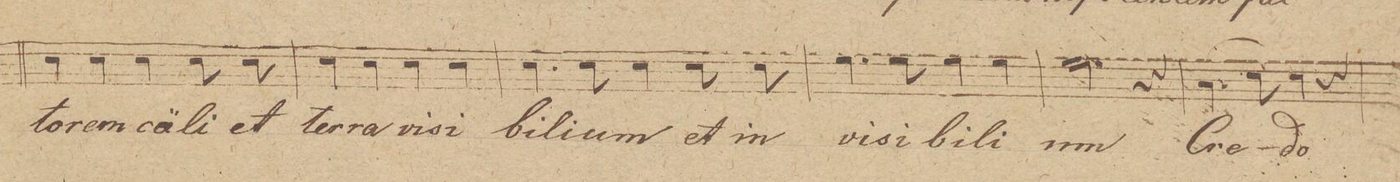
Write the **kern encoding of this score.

**kern	**text	**dynam
*I"Baſso 1mo	*	*
*clefF4	*	*
*k[]	*	*
*met(c|)	*	*
*M2/2	*	*
4E\	-to-	.
4E\	-rem	.
4E\	cä-	.
8E\	-li	.
8E\	et	.
=7	=7	=7
4E\	ter-	.
4E\	-ra	.
4E\	vi-	.
4E\	-si-	.
=8	=8	=8
4.E\	-bi-	.
8E\	-li-	.
4E\	-um	.
8E\	et	.
8E\	in-	.
=9	=9	=9
4.G\	-vi-	.
8G\	-si-	.
4G\	-bi-	.
4G\	-li-	.
=10	=10	=10
*2\right	*	*
2.G\	-um	.
4r	.	.
=11	=11	=11
(4.C\	Cre-	.
8E\)	.	.
4E\	-do	.
4r	.	.
=12	=12	=12
*-	*-	*-
